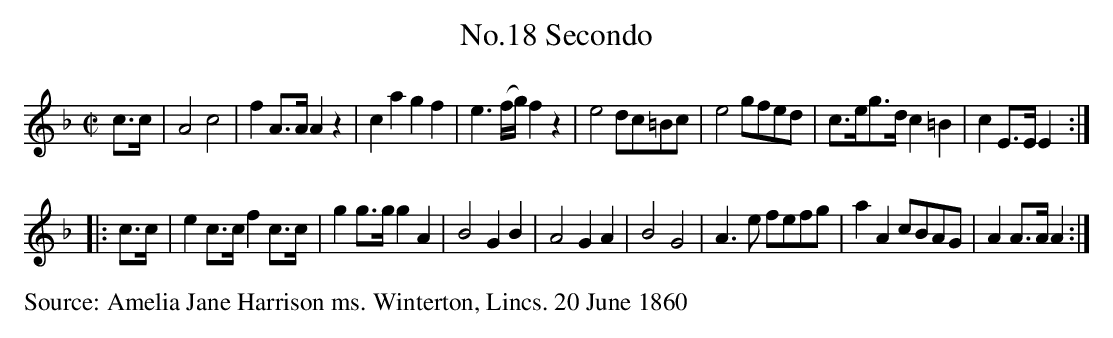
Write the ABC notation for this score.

X:1
T:No.18 Secondo
M:C|
L:1/8
K:F
c>c|A4c4|f2A>AA2z2|c2a2g2f2|e3(f/g/)f2z2|e4dc=Bc|e4gfed|c>eg>d c2=B2|c2E>EE2::
c>c|e2c>cf2c>c|g2g>gg2A2|B4G2B2|A4G2A2|B4G4|A3e fefg|a2A2cBAG|A2A>AA2:|
